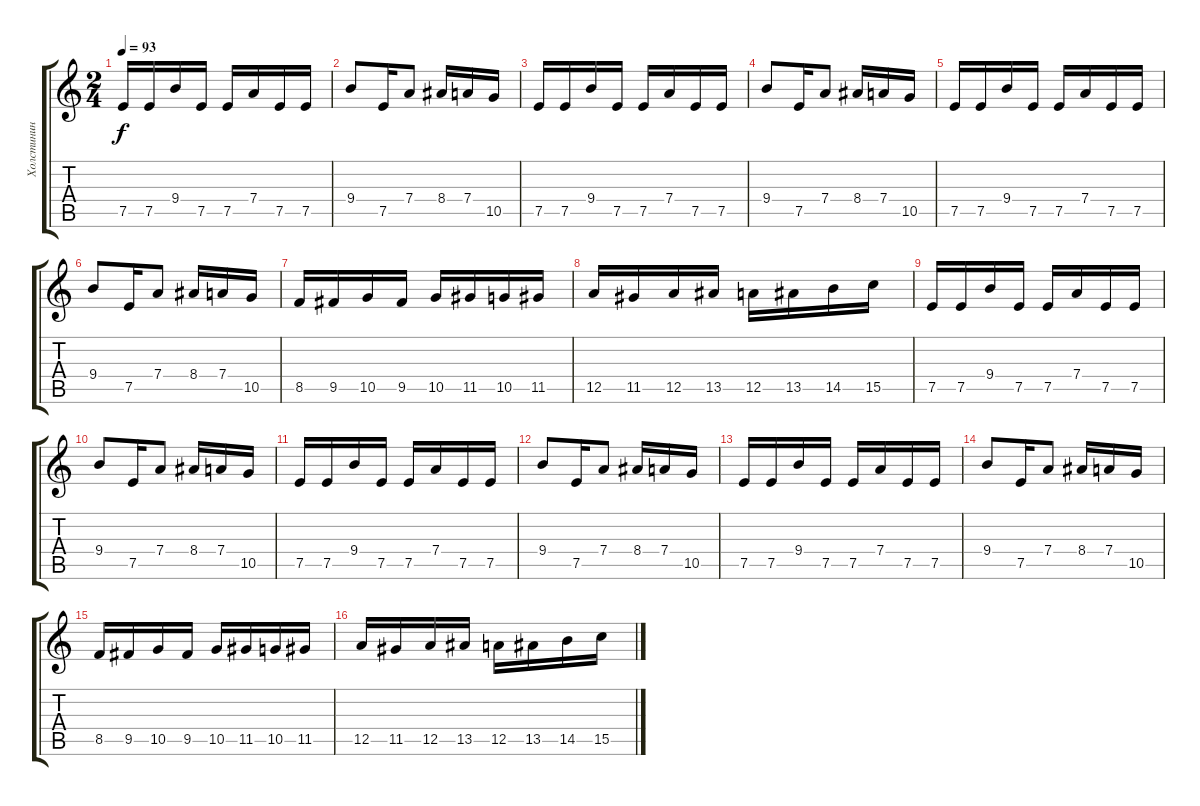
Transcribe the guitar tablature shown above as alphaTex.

\track ("Холстинин" "Холстинин") {instrument overdrivenguitar}
\staff {score tabs}
\tuning (E4 B3 G3 D3 A2 E2) {hide}
\ts (2 4)
\tempo 93
\clef g2
\ks c
7.5.16{dy f} 7.5.16 9.4.16 7.5.16 7.5.16 7.4.16 7.5.16 7.5.16 |
9.4.8 7.5.16 7.4.8 8.4.16 7.4.16 10.5.16 |
7.5.16 7.5.16 9.4.16 7.5.16 7.5.16 7.4.16 7.5.16 7.5.16 |
9.4.8 7.5.16 7.4.8 8.4.16 7.4.16 10.5.16 |
7.5.16 7.5.16 9.4.16 7.5.16 7.5.16 7.4.16 7.5.16 7.5.16 |
9.4.8 7.5.16 7.4.8 8.4.16 7.4.16 10.5.16 |
8.5.16 9.5.16 10.5.16 9.5.16 10.5.16 11.5.16 10.5.16 11.5.16 |
12.5.16 11.5.16 12.5.16 13.5.16 12.5.16 13.5.16 14.5.16 15.5.16 |
7.5.16 7.5.16 9.4.16 7.5.16 7.5.16 7.4.16 7.5.16 7.5.16 |
9.4.8 7.5.16 7.4.8 8.4.16 7.4.16 10.5.16 |
7.5.16 7.5.16 9.4.16 7.5.16 7.5.16 7.4.16 7.5.16 7.5.16 |
9.4.8 7.5.16 7.4.8 8.4.16 7.4.16 10.5.16 |
7.5.16 7.5.16 9.4.16 7.5.16 7.5.16 7.4.16 7.5.16 7.5.16 |
9.4.8 7.5.16 7.4.8 8.4.16 7.4.16 10.5.16 |
8.5.16 9.5.16 10.5.16 9.5.16 10.5.16 11.5.16 10.5.16 11.5.16 |
12.5.16 11.5.16 12.5.16 13.5.16 12.5.16 13.5.16 14.5.16 15.5.16
